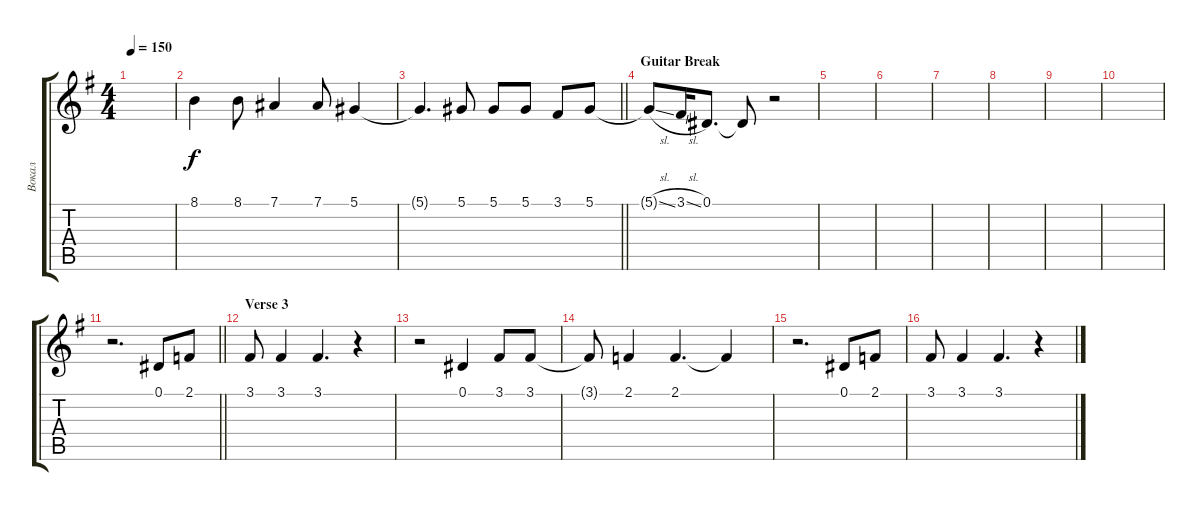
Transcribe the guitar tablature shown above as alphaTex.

\track ("Вокал" "Вокал") {instrument trumpet}
\staff {score tabs}
\tuning (Eb4 Bb3 Gb3 Db3 Ab2 Eb2) {hide}
\ts (4 4)
\tempo 150
\clef g2
\ks eminor
|
8.1.4 8.1.8 7.1.4 7.1.8 5.1.4 |
\barLineRight lightlight
5.1{t}.4{d} 5.1.8 5.1.8 5.1.8 3.1.8 5.1.8 |
\section ("" "Guitar Break")
5.1{sl t}.8 3.1{sl}.16 0.1.8{d} 0.1{t}.8 r.2 |
|
|
|
|
|
|
\barLineRight lightlight
r.2{d} 0.1.8 2.1.8 |
\section ("" "Verse 3")
3.1.8 3.1.4 3.1.4{d} r.4 |
r.2 0.1.4 3.1.8 3.1.8 |
3.1{t}.8 2.1.4 2.1.4{d} 2.1{t}.4 |
r.2{d} 0.1.8 2.1.8 |
3.1.8 3.1.4 3.1.4{d} r.4
